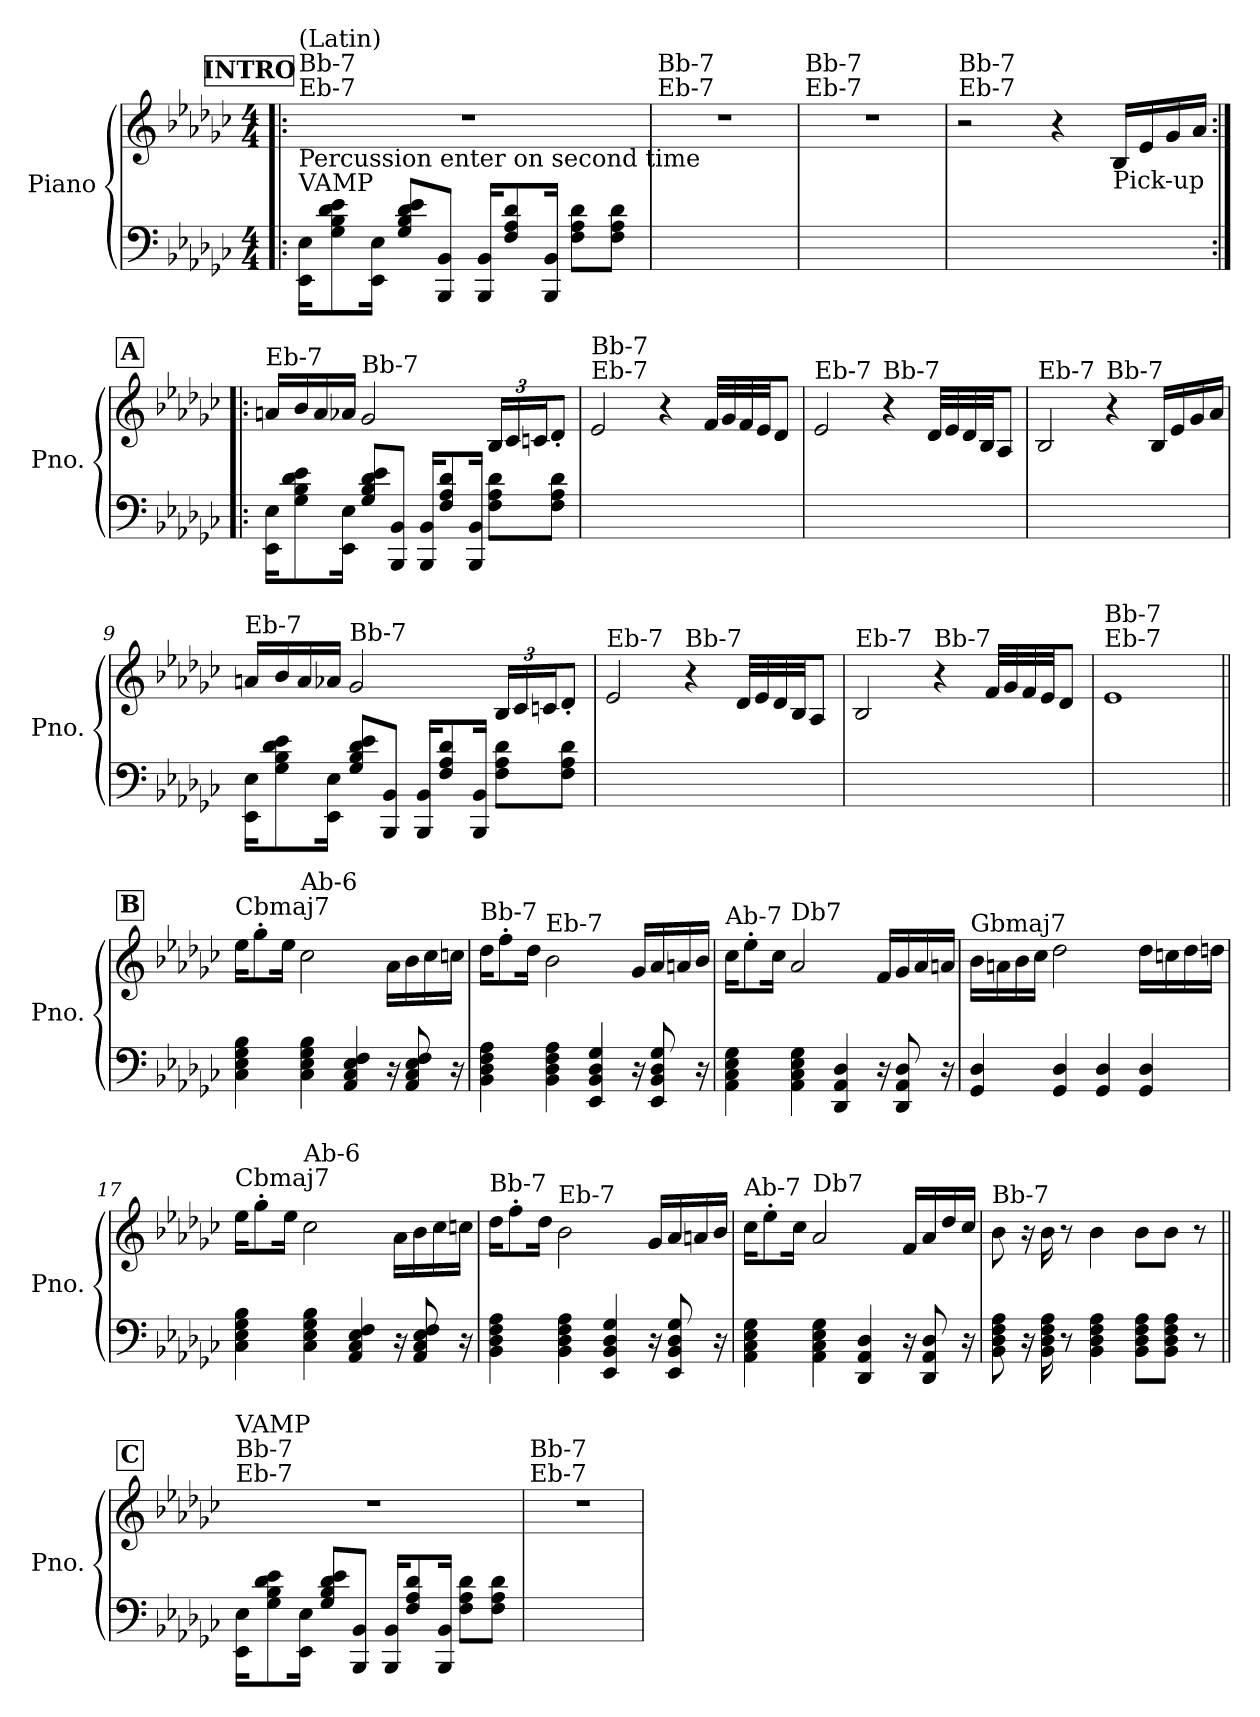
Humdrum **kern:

**kern	**kern
*part1	*part1
*staff2	*staff1
*I"Piano	*
*I'Pno.	*
*clefF4	*clefG2
*k[b-e-a-d-g-c-]	*k[b-e-a-d-g-c-]
*M4/4	*M4/4
!!LO:REH:place=s1:a:B:fs=14:t=INTRO
=1!|:	=1!|:
!	!LO:TX:b:t=Percussion enter on second time
!	!LO:TX:a:t=Eb-7
!	!LO:TX:a:t=Bb-7
!	!LO:TX:t=(Latin)
!LO:TX:a:t=VAMP	!
16EE-\ 16E-\KL	1r
8G-\ 8B-\ 8d-\ 8e-\	.
16EE-\ 16E-\Jk	.
8G-/ 8B-/ 8d-/ 8e-/L	.
8BBB-/ 8BB-/J	.
16BBB-/ 16BB-/KL	.
8F/ 8A-/ 8d-/	.
16BBB-/ 16BB-/Jk	.
8F\ 8A-\ 8d-\L	.
8F\ 8A-\ 8d-\J	.
=2	=2
!	!LO:TX:a:t=Eb-7
!	!LO:TX:a:t=Bb-7
1ryy	1r
=3	=3
!	!LO:TX:a:t=Eb-7
!	!LO:TX:a:t=Bb-7
1ryy	1r
=4	=4
!	!LO:TX:a:t=Eb-7
!	!LO:TX:a:t=Bb-7
1ryy	2r
.	4r
!	!LO:TX:b:t=Pick-up
.	16B-/LL
.	16e-/
.	16g-/
.	16a-/JJ
!!LO:LB:g=z
!!LO:REH:place=s1:a:B:fs=14:t=A
=5:|!|:	=5:|!|:
!	!LO:TX:a:t=Eb-7
16EE-\ 16E-\KL	16an/LL
8G-\ 8B-\ 8d-\ 8e-\	16b-/
.	16a/
16EE-\ 16E-\Jk	16a-X/JJ
!	!LO:TX:a:t=Bb-7
8G-/ 8B-/ 8d-/ 8e-/L	2g-/
8BBB-/ 8BB-/J	.
16BBB-/ 16BB-/KL	.
8F/ 8A-/ 8d-/	.
16BBB-/ 16BB-/Jk	.
*	*Xbrackettup
8F\ 8A-\ 8d-\L	24B-/LL
.	24c-/
.	24cn/J
8F\ 8A-\ 8d-\J	8d-'/J
=6	=6
!	!LO:TX:a:t=Eb-7
!	!LO:TX:a:t=Bb-7
1ryy	2e-/
.	4r
.	32f/LLL
.	32g-/
.	32f/
.	32e-/JJ
.	8d-/J
=7	=7
!	!LO:TX:a:t=Eb-7
1ryy	2e-/
!	!LO:TX:a:t=Bb-7
.	4r
.	32d-/LLL
.	32e-/
.	32d-/
.	32B-/JJ
.	8A-/J
!!LO:LB:g=z
=8	=8
!	!LO:TX:a:t=Eb-7
1ryy	2B-/
!	!LO:TX:a:t=Bb-7
.	4r
.	16B-/LL
.	16e-/
.	16g-/
.	16a-/JJ
=9	=9
!	!LO:TX:a:t=Eb-7
16EE-\ 16E-\KL	16an/LL
8G-\ 8B-\ 8d-\ 8e-\	16b-/
.	16a/
16EE-\ 16E-\Jk	16a-X/JJ
!	!LO:TX:a:t=Bb-7
8G-/ 8B-/ 8d-/ 8e-/L	2g-/
8BBB-/ 8BB-/J	.
16BBB-/ 16BB-/KL	.
8F/ 8A-/ 8d-/	.
16BBB-/ 16BB-/Jk	.
8F\ 8A-\ 8d-\L	24B-/LL
.	24c-/
.	24cn/J
8F\ 8A-\ 8d-\J	8d-'/J
!!LO:LB:g=z
=10	=10
!	!LO:TX:a:t=Eb-7
1ryy	2e-/
!	!LO:TX:a:t=Bb-7
.	4r
.	32d-/LLL
.	32e-/
.	32d-/
.	32B-/JJ
.	8A-/J
=11	=11
!	!LO:TX:a:t=Eb-7
1ryy	2B-/
!	!LO:TX:a:t=Bb-7
.	4r
.	32f/LLL
.	32g-/
.	32f/
.	32e-/JJ
.	8d-/J
=12	=12
!	!LO:TX:a:t=Eb-7
!	!LO:TX:a:t=Bb-7
1ryy	1e-
!!LO:LB:g=z
!!LO:REH:place=s1:a:B:fs=14:t=B
=13||	=13||
!	!LO:TX:a:t=Cbmaj7
4C-\ 4E-\ 4G-\ 4B-\	16ee-\KL
.	8gg-'\
.	16ee-\Jk
!	!LO:TX:a:t=Ab-6
4C-\ 4E-\ 4G-\ 4B-\	2cc-\
4AA-/ 4C-/ 4E-/ 4F/	.
16r	16a-\LL
8AA-/ 8C-/ 8E-/ 8F/	16b-\
.	16cc-\
16r	16ccn\JJ
=14	=14
!	!LO:TX:a:t=Bb-7
4BB-\ 4D-\ 4F\ 4A-\	16dd-\KL
.	8ff'\
.	16dd-\Jk
!	!LO:TX:a:t=Eb-7
4BB-\ 4D-\ 4F\ 4A-\	2b-\
4EE-/ 4BB-/ 4D-/ 4G-/	.
16r	16g-/LL
8EE-/ 8BB-/ 8D-/ 8G-/	16a-/
.	16an/
16r	16b-/JJ
=15	=15
!	!LO:TX:a:t=Ab-7
4AA-\ 4C-\ 4E-\ 4G-\	16cc-\KL
.	8ee-'\
.	16cc-\Jk
!	!LO:TX:a:t=Db7
4AA-\ 4C-\ 4E-\ 4G-\	2a-/
4DD-/ 4AA-/ 4D-/	.
16r	16f/LL
8DD-/ 8AA-/ 8D-/	16g-/
.	16a-/
16r	16an/JJ
!!LO:PB:g=z
=16	=16
!	!LO:TX:a:t=Gbmaj7
4GG-/ 4D-/	16b-\LL
.	16an\
.	16b-\
.	16cc-\JJ
4GG-/ 4D-/	2dd-\
4GG-/ 4D-/	.
4GG-/ 4D-/	16dd-\LL
.	16ccn\
.	16dd-\
.	16ddn\JJ
=17	=17
!	!LO:TX:a:t=Cbmaj7
4C-\ 4E-\ 4G-\ 4B-\	16ee-\KL
.	8gg-'\
.	16ee-\Jk
!	!LO:TX:a:t=Ab-6
4C-\ 4E-\ 4G-\ 4B-\	2cc-\
4AA-/ 4C-/ 4E-/ 4F/	.
16r	16a-\LL
8AA-/ 8C-/ 8E-/ 8F/	16b-\
.	16cc-\
16r	16ccn\JJ
!!LO:LB:g=z
=18	=18
!	!LO:TX:a:t=Bb-7
4BB-\ 4D-\ 4F\ 4A-\	16dd-\KL
.	8ff'\
.	16dd-\Jk
!	!LO:TX:a:t=Eb-7
4BB-\ 4D-\ 4F\ 4A-\	2b-\
4EE-/ 4BB-/ 4D-/ 4G-/	.
16r	16g-/LL
8EE-/ 8BB-/ 8D-/ 8G-/	16a-/
.	16an/
16r	16b-/JJ
=19	=19
!	!LO:TX:a:t=Ab-7
4AA-\ 4C-\ 4E-\ 4G-\	16cc-\KL
.	8ee-'\
.	16cc-\Jk
!	!LO:TX:a:t=Db7
4AA-\ 4C-\ 4E-\ 4G-\	2a-/
4DD-/ 4AA-/ 4D-/	.
16r	16f/LL
8DD-/ 8AA-/ 8D-/	16a-/
.	16dd-/
16r	16cc-/JJ
=20	=20
!	!LO:TX:a:t=Bb-7
8BB-\ 8D-\ 8F\ 8A-\	8b-\
16r	16r
16BB-\ 16D-\ 16F\ 16A-\	16b-\
8r	8r
4BB-\ 4D-\ 4F\ 4A-\	4b-\
8BB-\ 8D-\ 8F\ 8A-\L	8b-\L
8BB-\ 8D-\ 8F\ 8A-\J	8b-\J
8r	8r
!!LO:LB:g=z
!!LO:REH:place=s1:a:B:fs=14:t=C
=21||	=21||
!	!LO:TX:a:t=Eb-7
!	!LO:TX:a:t=Bb-7
!	!LO:TX:t=VAMP
16EE-\ 16E-\KL	1r
8G-\ 8B-\ 8d-\ 8e-\	.
16EE-\ 16E-\Jk	.
8G-/ 8B-/ 8d-/ 8e-/L	.
8BBB-/ 8BB-/J	.
16BBB-/ 16BB-/KL	.
8F/ 8A-/ 8d-/	.
16BBB-/ 16BB-/Jk	.
8F\ 8A-\ 8d-\L	.
8F\ 8A-\ 8d-\J	.
=22	=22
!	!LO:TX:a:t=Eb-7
!	!LO:TX:a:t=Bb-7
1ryy	1r
=	=
*-	*-
